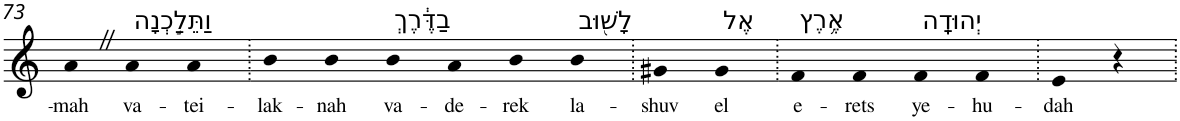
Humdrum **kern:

**kern	**text
*part1	*part1
*staff1	*staff1
*I"Piano	*
*I'Pno	*
!!LO:PB:g=z
*clefG2	*
*k[]	*
=73	=73
!	!LO:LY:b
4aZ	-mah
!LO:TX:a:t=וַתֵּלַ֣כְנָה	!
!	!LO:LY:b
4a	va-
!	!LO:LY:b
4a	-tei-
=74.	=74.
!	!LO:LY:b
4b	-lak-
!	!LO:LY:b
4b	-nah
!LO:TX:a:t=בַדֶּ֔רֶךְ	!
!	!LO:LY:b
4b	va-
!	!LO:LY:b
4a	-de-
!	!LO:LY:b
4b	-rek
!LO:TX:a:t=לָשׁ֖וּב	!
!	!LO:LY:b
4b	la-
=75.	=75.
!	!LO:LY:b
4g#X	-shuv
!LO:TX:a:t=אֶל	!
!	!LO:LY:b
4g#	el
=76.	=76.
!LO:TX:a:t=אֶ֥רֶץ	!
!	!LO:LY:b
4f	e-
!	!LO:LY:b
4f	-rets
!LO:TX:a:t=יְהוּדָֽה	!
!	!LO:LY:b
4f	ye-
!	!LO:LY:b
4f	-hu-
=77.	=77.
!	!LO:LY:b
4e	-dah
4r	.
=.	=.
*-	*-
